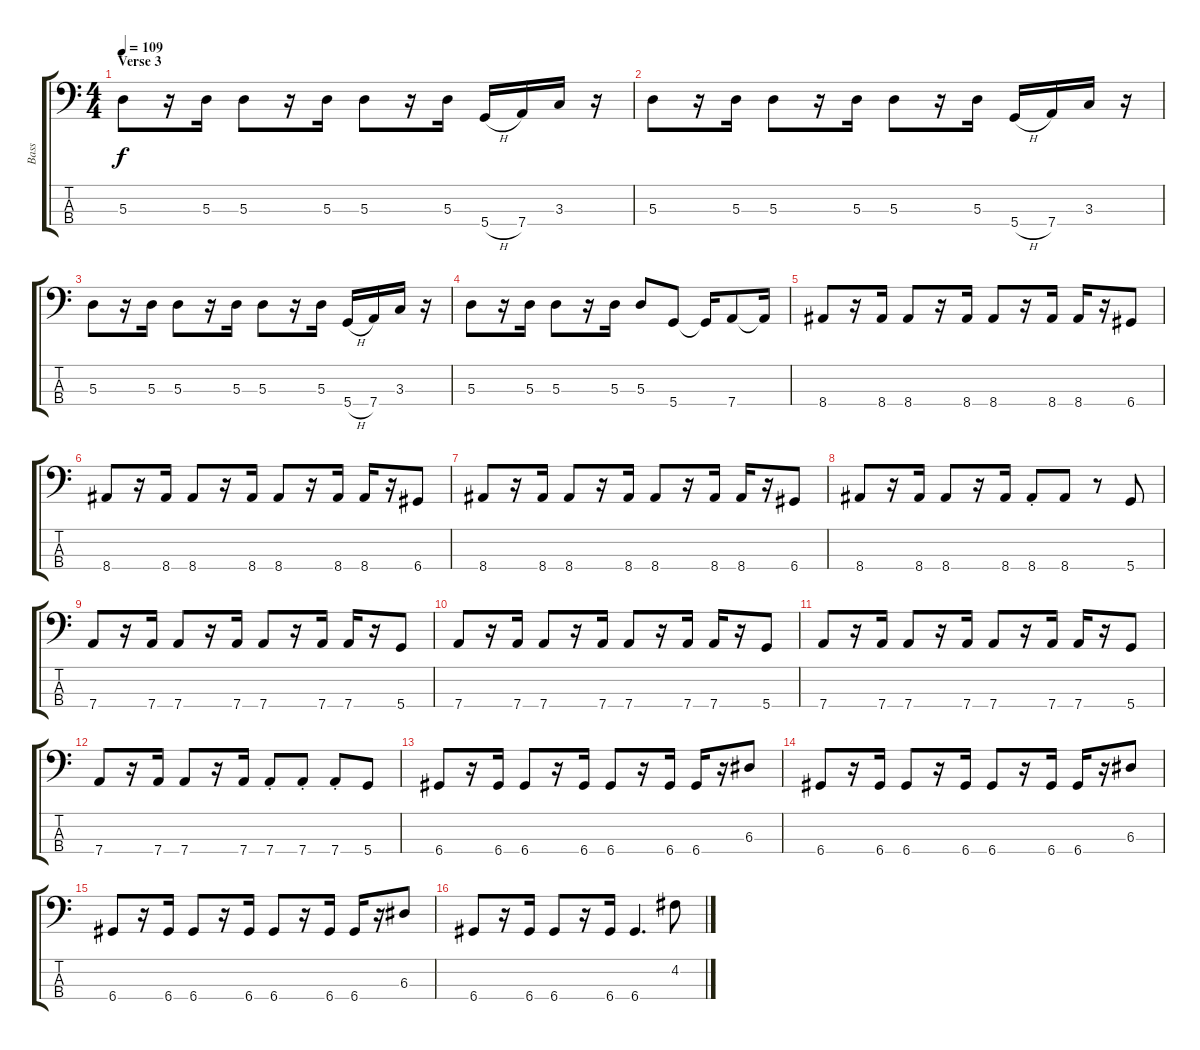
\track ("Bass" "Bass") {instrument electricbasspick}
\staff {score tabs}
\tuning (G2 D2 A1 D1) {hide}
\ts (4 4)
\section ("" "Verse 3")
\tempo 109
\clef f4
\ks c
5.3.8{dy f} r.16 5.3.16 5.3.8 r.16 5.3.16 5.3.8 r.16 5.3.16 5.4{h}.16 7.4.16 3.3.16 r.16 |
5.3.8 r.16 5.3.16 5.3.8 r.16 5.3.16 5.3.8 r.16 5.3.16 5.4{h}.16 7.4.16 3.3.16 r.16 |
5.3.8 r.16 5.3.16 5.3.8 r.16 5.3.16 5.3.8 r.16 5.3.16 5.4{h}.16 7.4.16 3.3.16 r.16 |
5.3.8 r.16 5.3.16 5.3.8 r.16 5.3.16 5.3.8 5.4.8 5.4{t}.16 7.4.8 7.4{t}.16 |
8.4.8 r.16 8.4.16 8.4.8 r.16 8.4.16 8.4.8 r.16 8.4.16 8.4.16 r.16 6.4.8 |
8.4.8 r.16 8.4.16 8.4.8 r.16 8.4.16 8.4.8 r.16 8.4.16 8.4.16 r.16 6.4.8 |
8.4.8 r.16 8.4.16 8.4.8 r.16 8.4.16 8.4.8 r.16 8.4.16 8.4.16 r.16 6.4.8 |
8.4.8 r.16 8.4.16 8.4.8 r.16 8.4.16 8.4{st}.8 8.4.8 r.8 5.4.8 |
7.4.8 r.16 7.4.16 7.4.8 r.16 7.4.16 7.4.8 r.16 7.4.16 7.4.16 r.16 5.4.8 |
7.4.8 r.16 7.4.16 7.4.8 r.16 7.4.16 7.4.8 r.16 7.4.16 7.4.16 r.16 5.4.8 |
7.4.8 r.16 7.4.16 7.4.8 r.16 7.4.16 7.4.8 r.16 7.4.16 7.4.16 r.16 5.4.8 |
7.4.8 r.16 7.4.16 7.4.8 r.16 7.4.16 7.4{st}.8 7.4{st}.8 7.4{st}.8 5.4.8 |
6.4.8 r.16 6.4.16 6.4.8 r.16 6.4.16 6.4.8 r.16 6.4.16 6.4.16 r.16 6.3.8 |
6.4.8 r.16 6.4.16 6.4.8 r.16 6.4.16 6.4.8 r.16 6.4.16 6.4.16 r.16 6.3.8 |
6.4.8 r.16 6.4.16 6.4.8 r.16 6.4.16 6.4.8 r.16 6.4.16 6.4.16 r.16 6.3.8 |
6.4.8 r.16 6.4.16 6.4.8 r.16 6.4.16 6.4.4{d} 4.2.8
